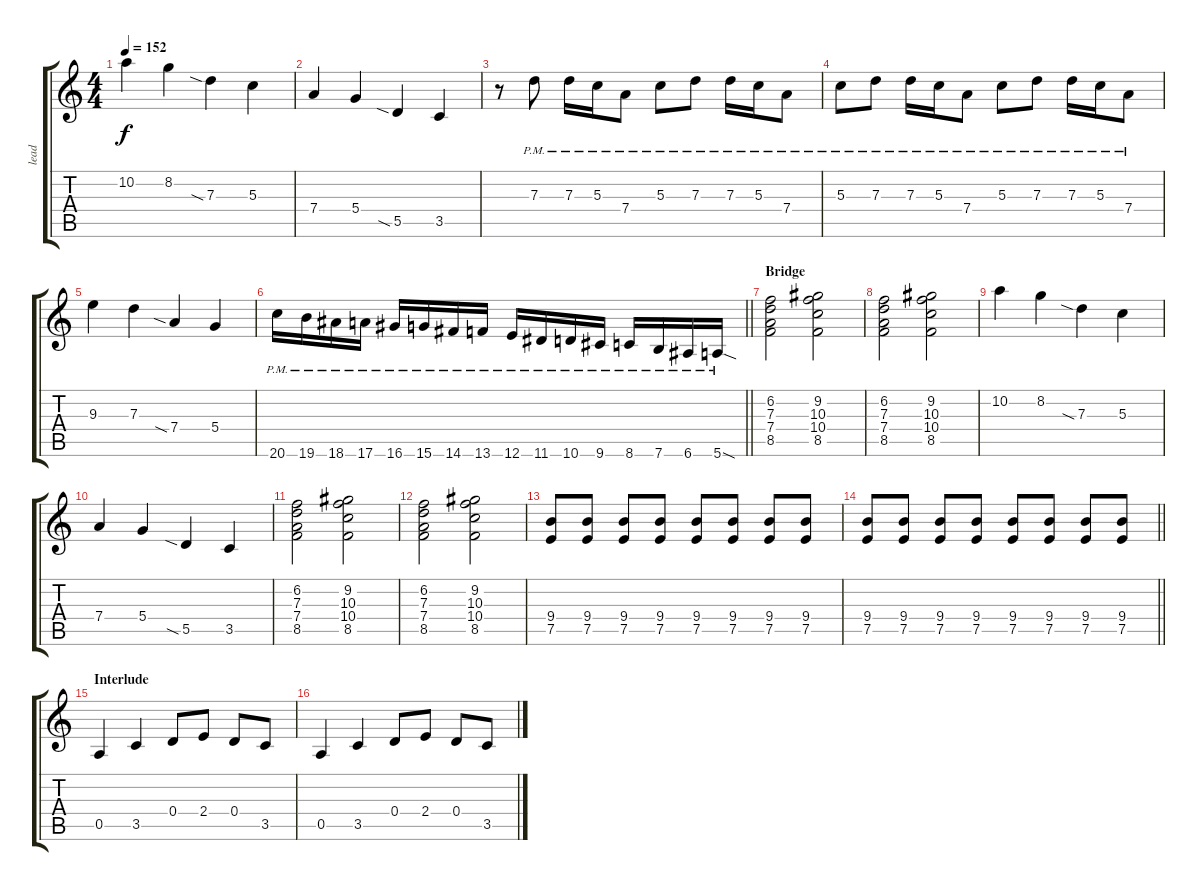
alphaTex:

\track ("lead" "lead") {instrument electricguitarjazz}
\staff {score tabs}
\tuning (E4 B3 G3 D3 A2 E2) {hide}
\ts (4 4)
\tempo 152
\clef g2
\ks c
10.2.4{dy f} 8.2.4 7.3{sia}.4 5.3.4 |
7.4.4 5.4.4 5.5{sia}.4 3.5.4 |
r.8 7.3{pm}.8 7.3{pm}.16 5.3{pm}.16 7.4{pm}.8 5.3{pm}.8 7.3{pm}.8 7.3{pm}.16 5.3{pm}.16 7.4{pm}.8 |
5.3{pm}.8 7.3{pm}.8 7.3{pm}.16 5.3{pm}.16 7.4{pm}.8 5.3{pm}.8 7.3{pm}.8 7.3{pm}.16 5.3{pm}.16 7.4{pm}.8 |
9.3.4 7.3.4 7.4{sia}.4 5.4.4 |
\barLineRight lightlight
20.6{pm}.16 19.6{pm}.16 18.6{pm}.16 17.6{pm}.16 16.6{pm}.16 15.6{pm}.16 14.6{pm}.16 13.6{pm}.16 12.6{pm}.16 11.6{pm}.16 10.6{pm}.16 9.6{pm}.16 8.6{pm}.16 7.6{pm}.16 6.6{pm}.16 5.6{sod pm}.16 |
\section ("" "Bridge")
(6.2 7.3 7.4 8.5).2 (9.2 10.3 10.4 8.5).2 |
(6.2 7.3 7.4 8.5).2 (9.2 10.3 10.4 8.5).2 |
10.2.4 8.2.4 7.3{sia}.4 5.3.4 |
7.4.4 5.4.4 5.5{sia}.4 3.5.4 |
(6.2 7.3 7.4 8.5).2 (9.2 10.3 10.4 8.5).2 |
(6.2 7.3 7.4 8.5).2 (9.2 10.3 10.4 8.5).2 |
(9.4 7.5).8{volume 5} (9.4 7.5).8{volume 16} (9.4 7.5).8 (9.4 7.5).8 (9.4 7.5).8 (9.4 7.5).8 (9.4 7.5).8 (9.4 7.5).8 |
\barLineRight lightlight
(9.4 7.5).8 (9.4 7.5).8 (9.4 7.5).8 (9.4 7.5).8 (9.4 7.5).8 (9.4 7.5).8 (9.4 7.5).8 (9.4 7.5).8 |
\section ("" "Interlude")
0.5.4 3.5.4 0.4.8 2.4.8 0.4.8 3.5.8 |
0.5.4 3.5.4 0.4.8 2.4.8 0.4.8 3.5.8
